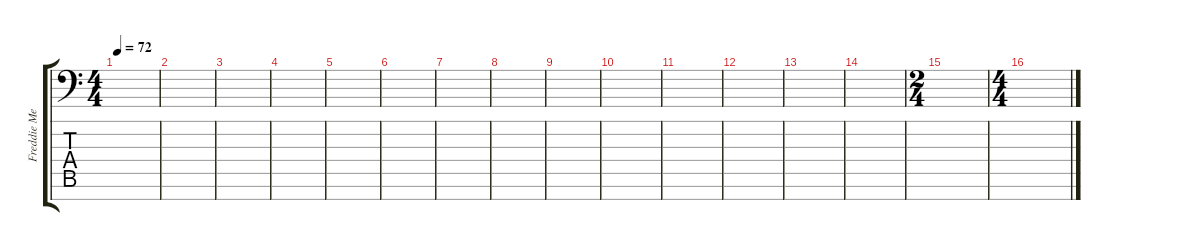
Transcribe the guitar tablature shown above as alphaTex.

\track ("Freddie Mercury - Bechstein Co" "Freddie Me") {instrument overdrivenguitar}
\staff {score tabs}
\tuning (G2 D2 A1 E1 B0 C-1 C-1) {hide}
\ts (4 4)
\tempo 72
\clef f4
\ks c
|
|
|
|
|
|
|
|
|
|
|
|
|
|
\ts (2 4)
|
\ts (4 4)
